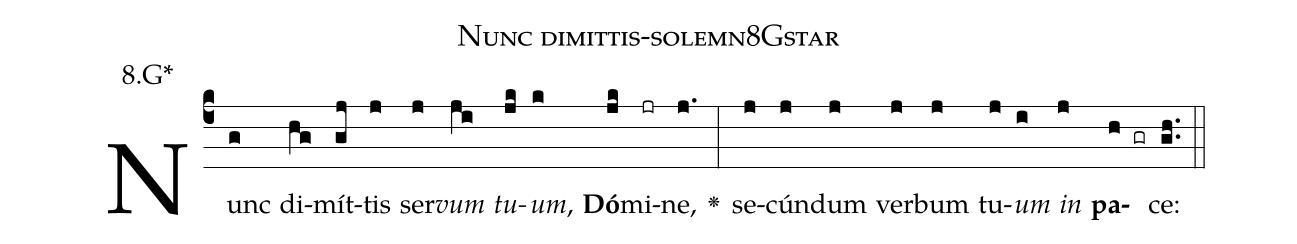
name: Nunc dimittis-solemn8Gstar;
annotation: 8.G*;
%%
(c4)Nunc(g) di(hg)mít(gj)tis(j) ser(j)<i>vum</i>(ji) <i>tu</i>(jk)<i>um</i>,(k) <b>Dó</b>(jk)mi(jr)ne,(j.) <v>\greheightstar</v>(:) se(j)cún(j)dum(j) ver(j)bum(j) tu(j)<i>um</i>(i) <i>in</i>(j) <b>pa</b>(h gr)ce:(gh..) (::)


%E(j) u(j) o(i) u(j) a(h) e.(gh..) (::)
